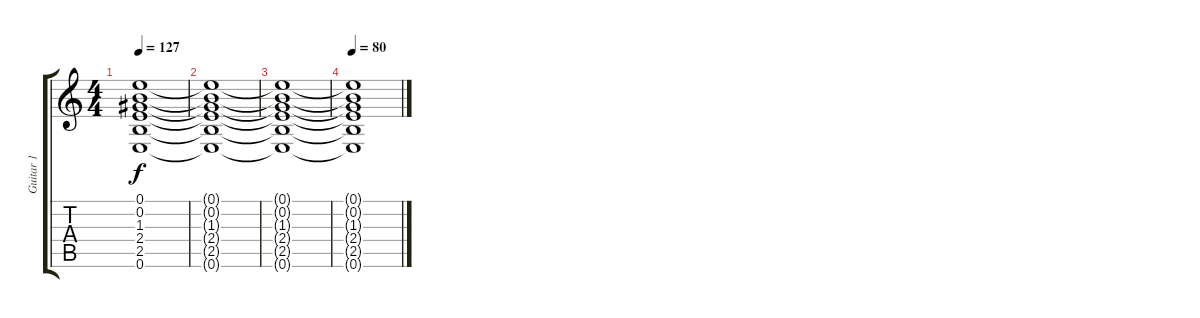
\track ("Guitar 1" "Guitar 1") {instrument acousticguitarnylon}
\staff {score tabs}
\tuning (E4 B3 G3 D3 A2 E2) {hide}
\ts (4 4)
\tempo 127
\clef g2
\ks c
(0.1{t} 0.2{t} 1.3{t} 2.4{t} 2.5{t} 0.6{t}).1{dy f} |
(0.1{t} 0.2{t} 1.3{t} 2.4{t} 2.5{t} 0.6{t}).1 |
(0.1{t} 0.2{t} 1.3{t} 2.4{t} 2.5{t} 0.6{t}).1 |
\tempo 80
(0.1{t} 0.2{t} 1.3{t} 2.4{t} 2.5{t} 0.6{t}).1
